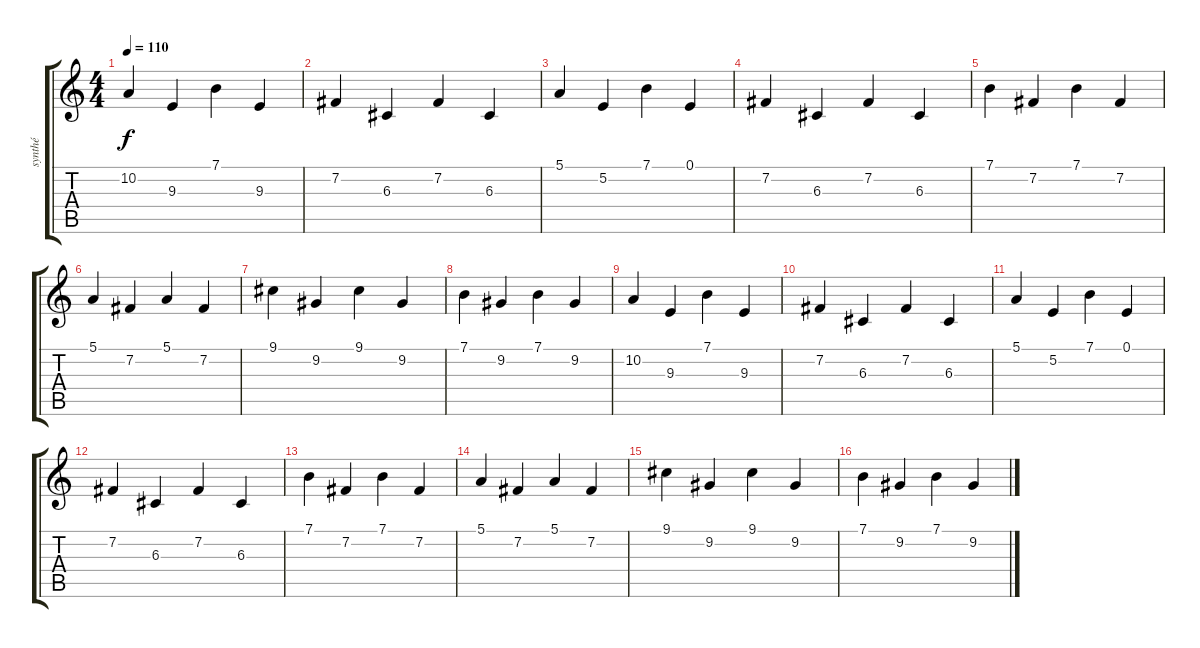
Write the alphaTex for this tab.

\track ("synthé" "synthé") {instrument drawbarorgan}
\staff {score tabs}
\tuning (E4 B3 G3 D3 A2 E2) {hide}
\ts (4 4)
\tempo 110
\clef g2
\ks c
10.2.4{dy f} 9.3.4 7.1.4 9.3.4 |
7.2.4 6.3.4 7.2.4 6.3.4 |
5.1.4 5.2.4 7.1.4 0.1.4 |
7.2.4 6.3.4 7.2.4 6.3.4 |
7.1.4 7.2.4 7.1.4 7.2.4 |
5.1.4 7.2.4 5.1.4 7.2.4 |
9.1.4 9.2.4 9.1.4 9.2.4 |
7.1.4 9.2.4 7.1.4 9.2.4 |
10.2.4 9.3.4 7.1.4 9.3.4 |
7.2.4 6.3.4 7.2.4 6.3.4 |
5.1.4 5.2.4 7.1.4 0.1.4 |
7.2.4 6.3.4 7.2.4 6.3.4 |
7.1.4 7.2.4 7.1.4 7.2.4 |
5.1.4 7.2.4 5.1.4 7.2.4 |
9.1.4 9.2.4 9.1.4 9.2.4 |
7.1.4 9.2.4 7.1.4 9.2.4
